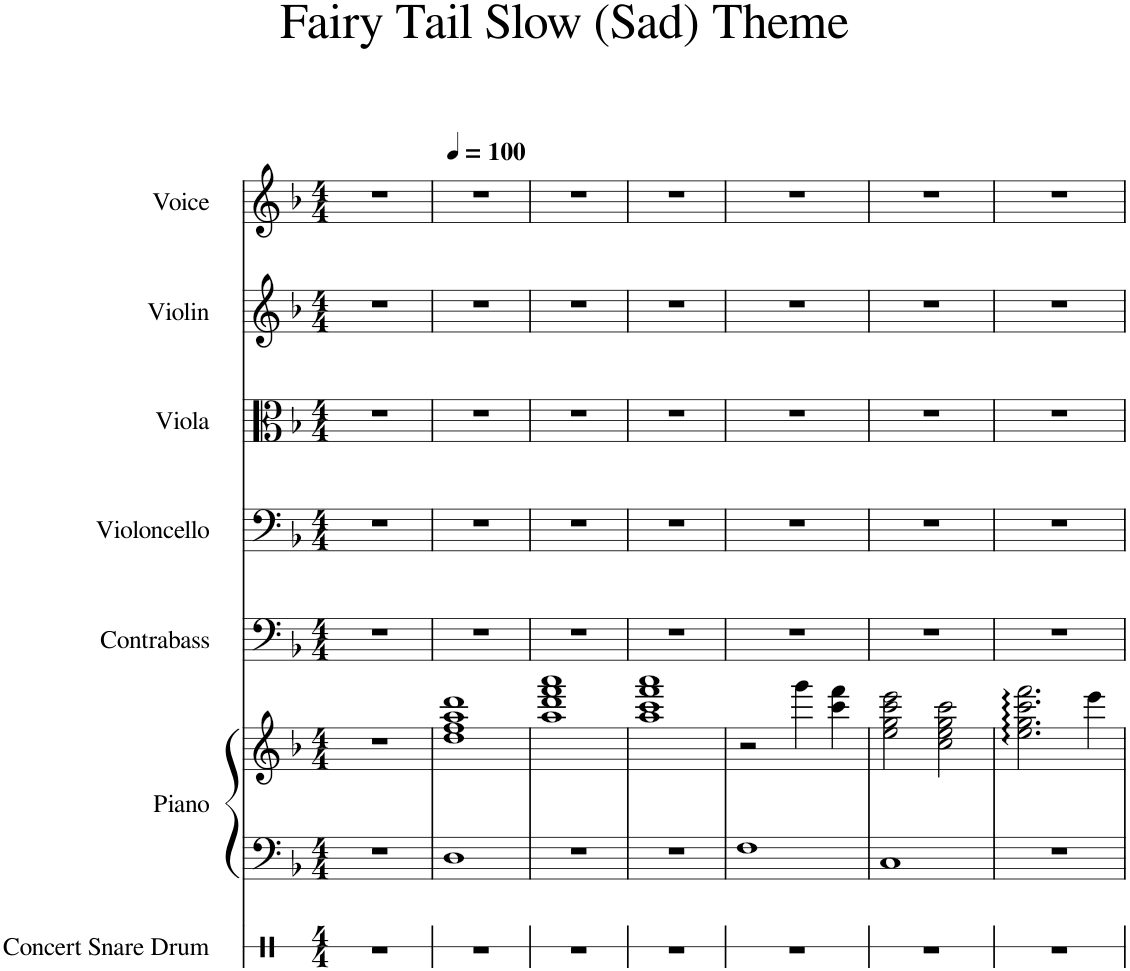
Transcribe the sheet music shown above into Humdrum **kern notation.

**kern	**kern	**kern	**kern	**kern	**kern	**kern	**kern
*part7	*part6	*part6	*part5	*part4	*part3	*part2	*part1
*staff8	*staff7	*staff6	*staff5	*staff4	*staff3	*staff2	*staff1
*I"Concert Snare Drum	*I"Piano	*	*I"Contrabass	*I"Violoncello	*I"Viola	*I"Violin	*I"Voice
*I'Con. Sn.	*I'Pno.	*	*I'Cb.	*I'Vc.	*I'Vla.	*I'Vln.	*I'Vo.
*stria1	*	*	*	*	*	*	*
*clefX	*clefF4	*clefG2	*clefF4	*clefF4	*clefC3	*clefG2	*clefG2
*	*	*	*Trd7c12	*	*	*	*
*k[]	*k[b-]	*k[b-]	*k[b-]	*k[b-]	*k[b-]	*k[b-]	*k[b-]
*M4/4	*M4/4	*M4/4	*M4/4	*M4/4	*M4/4	*M4/4	*M4/4
=1	=1	=1	=1	=1	=1	=1	=1
1r	1r	1r	1r	1r	1r	1r	1r
=2	=2	=2	=2	=2	=2	=2	=2
*	*	*	*	*	*	*	*MM100
1r	1D	1dd 1ff 1aa 1ddd	1r	1r	1r	1r	1r
=3	=3	=3	=3	=3	=3	=3	=3
1r	1r	1aa 1ddd 1fff 1aaa	1r	1r	1r	1r	1r
=4	=4	=4	=4	=4	=4	=4	=4
1r	1r	1aa 1ccc 1fff 1aaa	1r	1r	1r	1r	1r
=5	=5	=5	=5	=5	=5	=5	=5
1r	1F	2r	1r	1r	1r	1r	1r
.	.	4ggg\	.	.	.	.	.
.	.	4ccc\ 4fff\	.	.	.	.	.
=6	=6	=6	=6	=6	=6	=6	=6
1r	1C	2ee\ 2gg\ 2ccc\ 2eee\	1r	1r	1r	1r	1r
.	.	2cc\ 2ee\ 2gg\ 2ccc\	.	.	.	.	.
=7	=7	=7	=7	=7	=7	=7	=7
1r	1r	2.ee\: 2.gg\: 2.ccc\: 2.fff\:	1r	1r	1r	1r	1r
.	.	4eee\	.	.	.	.	.
=	=	=	=	=	=	=	=
*-	*-	*-	*-	*-	*-	*-	*-
